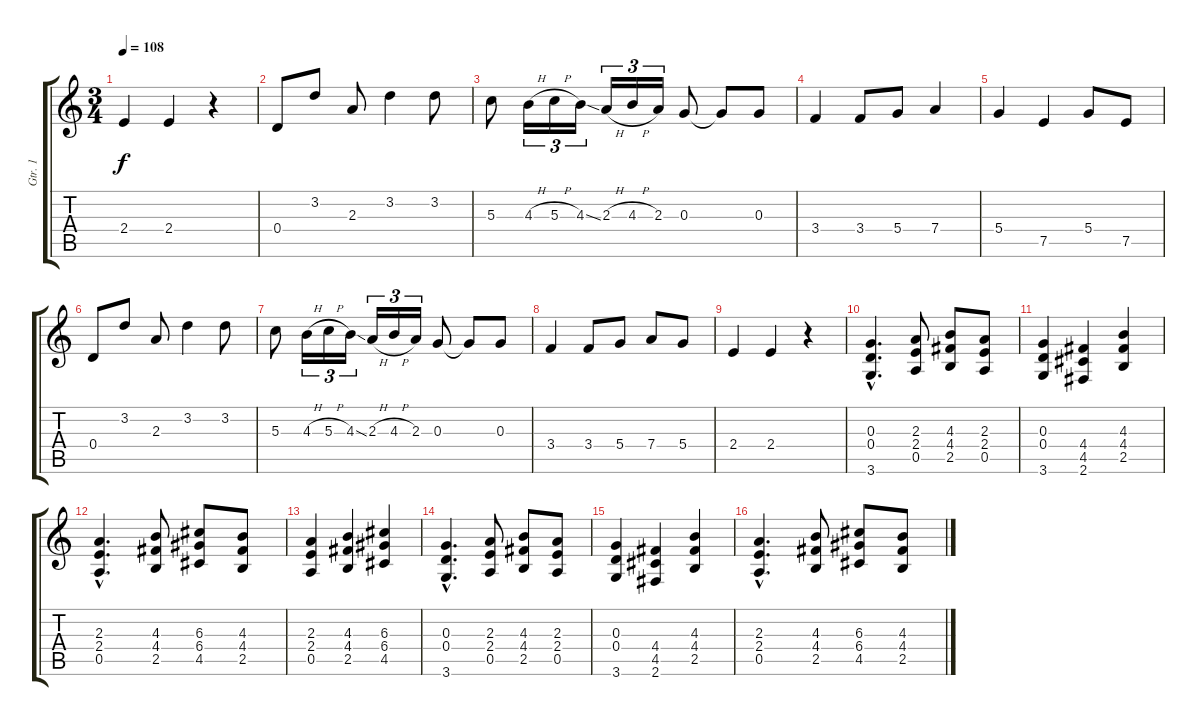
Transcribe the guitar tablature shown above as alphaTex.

\track ("Gtr. 1" "Gtr. 1") {instrument distortionguitar}
\staff {score tabs}
\tuning (E4 B3 G3 D3 A2 E2) {hide}
\ts (3 4)
\tempo 108
\clef g2
\ks c
2.4.4{dy f} 2.4.4 r.4 |
0.4.8 3.2.8 2.3.8 3.2.4 3.2.8 |
5.3.8 4.3{h}.16{tu (3 2)} 5.3{h}.16{tu (3 2)} 4.3{ss}.16{tu (3 2)} 2.3{h}.16{tu (3 2)} 4.3{h}.16{tu (3 2)} 2.3.16{tu (3 2)} 0.3.8 0.3{t}.8 0.3.8 |
3.4.4 3.4.8 5.4.8 7.4.4 |
5.4.4 7.5.4 5.4.8 7.5.8 |
0.4.8 3.2.8 2.3.8 3.2.4 3.2.8 |
5.3.8 4.3{h}.16{tu (3 2)} 5.3{h}.16{tu (3 2)} 4.3{ss}.16{tu (3 2)} 2.3{h}.16{tu (3 2)} 4.3{h}.16{tu (3 2)} 2.3.16{tu (3 2)} 0.3.8 0.3{t}.8 0.3.8 |
3.4.4 3.4.8 5.4.8 7.4.8 5.4.8 |
2.4.4 2.4.4 r.4 |
(0.3{hac} 0.4{hac} 3.6{hac}).4{d instrument distortionguitar} (2.3 2.4 0.5).8 (4.3 4.4 2.5).8 (2.3 2.4 0.5).8 |
(0.3 0.4 3.6).4 (4.4 4.5 2.6).4 (4.3 4.4 2.5).4 |
(2.3{hac} 2.4{hac} 0.5{hac}).4{d} (4.3 4.4 2.5).8 (6.3 6.4 4.5).8 (4.3 4.4 2.5).8 |
(2.3 2.4 0.5).4 (4.3 4.4 2.5).4 (6.3 6.4 4.5).4 |
(0.3{hac} 0.4{hac} 3.6{hac}).4{d} (2.3 2.4 0.5).8 (4.3 4.4 2.5).8 (2.3 2.4 0.5).8 |
(0.3 0.4 3.6).4 (4.4 4.5 2.6).4 (4.3 4.4 2.5).4 |
(2.3{hac} 2.4{hac} 0.5{hac}).4{d} (4.3 4.4 2.5).8 (6.3 6.4 4.5).8 (4.3 4.4 2.5).8
